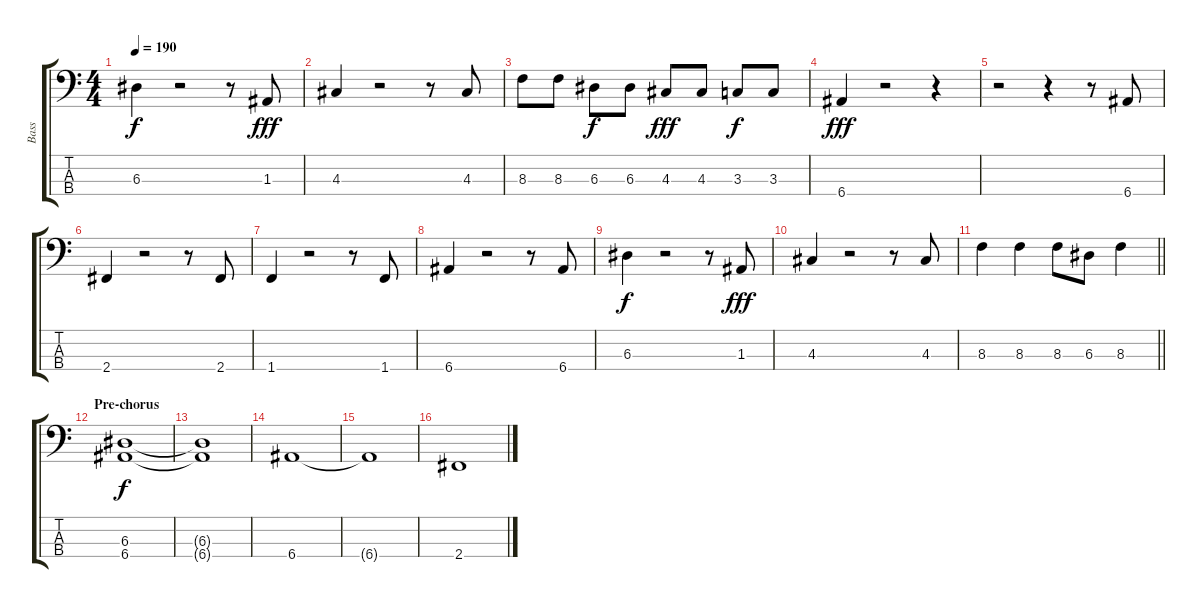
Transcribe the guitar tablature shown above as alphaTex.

\track ("Bass" "Bass") {instrument electricbassfinger}
\staff {score tabs}
\tuning (G2 D2 A1 E1) {hide}
\ts (4 4)
\tempo 190
\clef f4
\ks c
6.3.4{dy f} r.2 r.8 1.3.8{dy fff} |
4.3.4 r.2 r.8 4.3.8 |
8.3.8 8.3.8 6.3.8{dy f} 6.3.8 4.3.8{dy fff} 4.3.8 3.3.8{dy f} 3.3.8 |
6.4.4{dy fff} r.2 r.4 |
r.2 r.4 r.8 6.4.8 |
2.4.4 r.2 r.8 2.4.8 |
1.4.4 r.2 r.8 1.4.8 |
6.4.4 r.2 r.8 6.4.8 |
6.3.4{dy f} r.2 r.8 1.3.8{dy fff} |
4.3.4 r.2 r.8 4.3.8 |
\barLineRight lightlight
8.3.4 8.3.4 8.3.8 6.3.8 8.3.4 |
\section ("" "Pre-chorus")
(6.3 6.4).1{dy f} |
(6.3{t} 6.4{t}).1 |
6.4.1 |
6.4{t}.1 |
2.4.1
